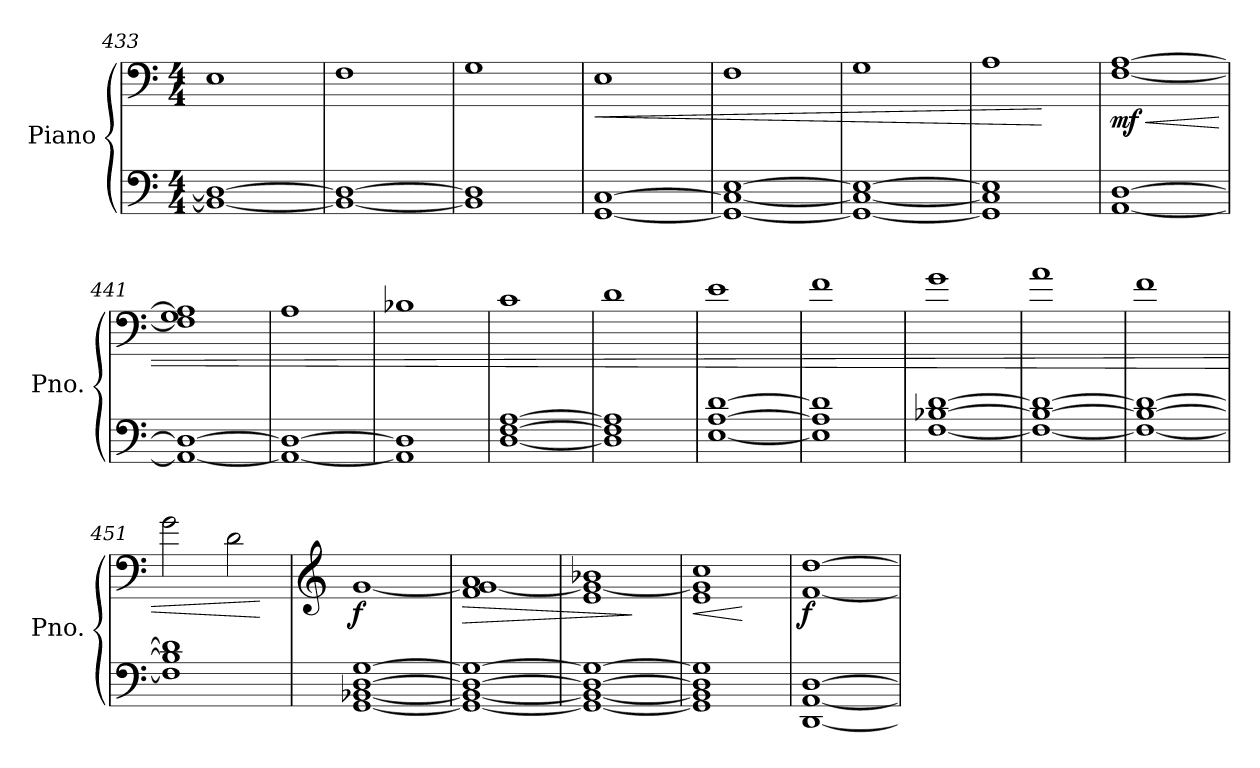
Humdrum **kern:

**kern	**kern	**dynam
*part1	*part1	*part1
*staff2	*staff1	*staff1/2
*I"Piano	*	*
*I'Pno.	*	*
*clefF4	*clefF4	*
*k[]	*k[]	*
*M4/4	*M4/4	*
=433	=433	=433
1BB-_ 1D_	1E	.
=434	=434	=434
1BB-_ 1D_	1F	.
=435	=435	=435
1BB-] 1D]	1G	.
=436	=436	=436
!	!	!LO:HP:b
[1GG [1C	1E	<
=437	=437	=437
1GG_ 1C_ [1E	1F	.
=438	=438	=438
1GG_ 1C_ 1E_	1G	.
=439	=439	=439
1GG] 1C] 1E]	1A	.
.	.	[
!!LO:PB:g=z
=440	=440	=440
!	!	!LO:HP:b
!	!	!LO:DY:n=1:b
[1AA [1D	[1F [1A	< mf
=441	=441	=441
1AA_ 1D_	1F] 1G 1A]	.
=442	=442	=442
1AA_ 1D_	1A	.
=443	=443	=443
1AA] 1D]	1B-X	.
=444	=444	=444
[1D [1F [1A	1c	.
=445	=445	=445
1D] 1F] 1A]	1d	.
=446	=446	=446
[1E [1A [1d	1e	.
=447	=447	=447
1E] 1A] 1d]	1f	.
=448	=448	=448
[1F [1B-X [1d	1g	.
=449	=449	=449
1F_ 1B-_ 1d_	1a	.
=450	=450	=450
1F_ 1B-_ 1d_	1f	.
=451	=451	=451
1F] 1B-] 1d]	2g\	.
.	2d\	.
.	.	[
!!LO:LB:g=z
=452	=452	=452
*	*clefG2	*
!	!	!LO:DY:b
[1GG [1BB-X [1D [1G	[1g	f
=453	=453	=453
!	!	!LO:HP:b
1GG_ 1BB-_ 1D_ 1G_	1f 1g_ 1a	>
=454	=454	=454
1GG_ 1BB-_ 1D_ 1G_	1e 1g_ 1b-X	.
.	.	]
=455	=455	=455
!	!	!LO:HP:b
1GG] 1BB-] 1D] 1G]	1e 1g] 1cc	<
.	.	[
=456	=456	=456
!	!	!LO:DY:b
[1DD [1AA [1D	[1f [1dd	f
=	=	=
*-	*-	*-
